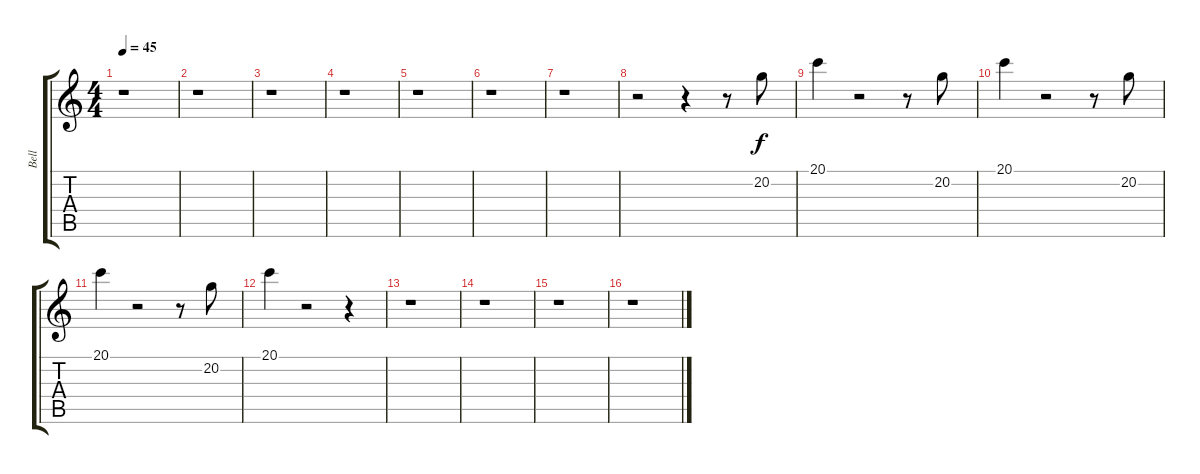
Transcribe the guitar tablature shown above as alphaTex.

\track ("Bell" "Bell") {instrument tubularbells}
\staff {score tabs}
\tuning (E4 B3 G3 D3 A2 E2) {hide}
\ts (4 4)
\tempo 45
\clef g2
\ks c
r.1{dy f instrument tubularbells} |
r.1 |
r.1 |
r.1 |
r.1 |
r.1 |
r.1 |
r.2 r.4 r.8 20.2.8 |
20.1.4 r.2 r.8 20.2.8 |
20.1.4 r.2 r.8 20.2.8 |
20.1.4 r.2 r.8 20.2.8 |
20.1.4 r.2 r.4 |
r.1 |
r.1 |
r.1 |
r.1
